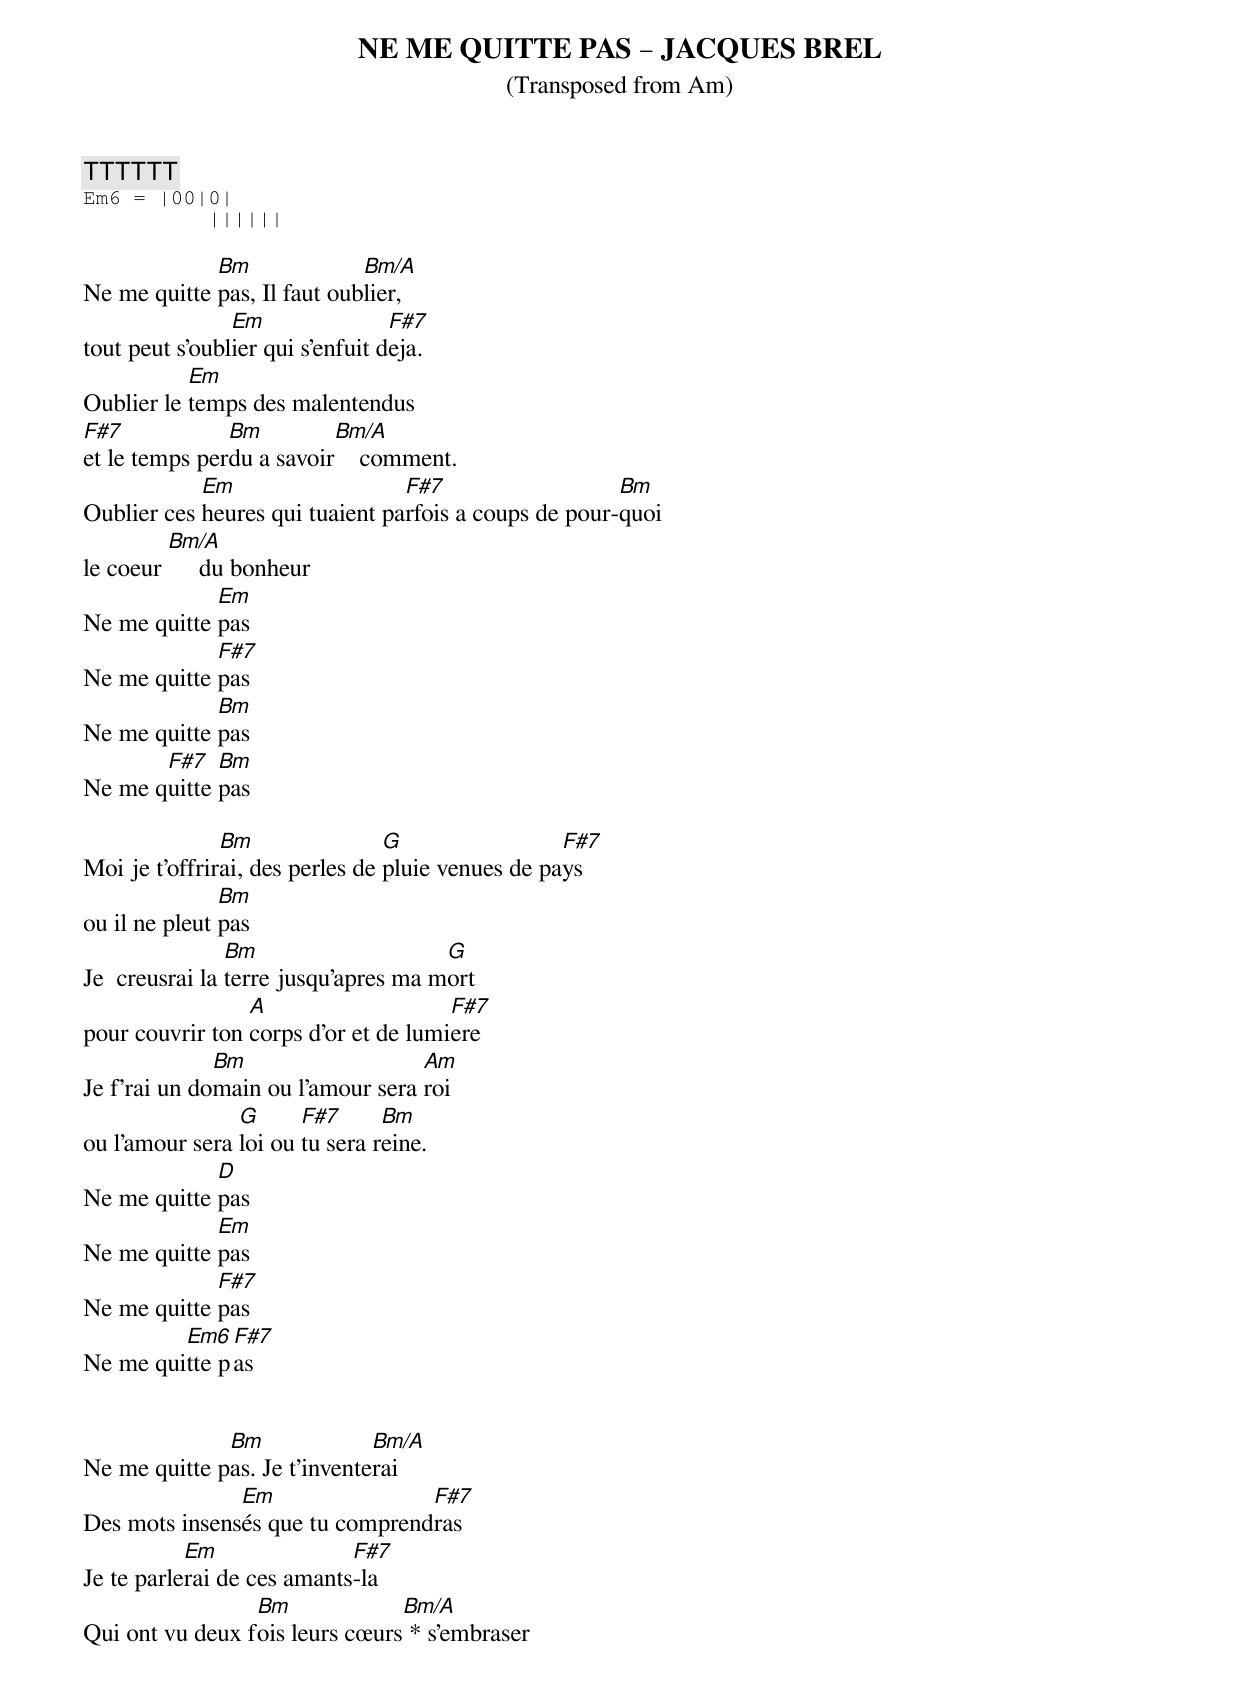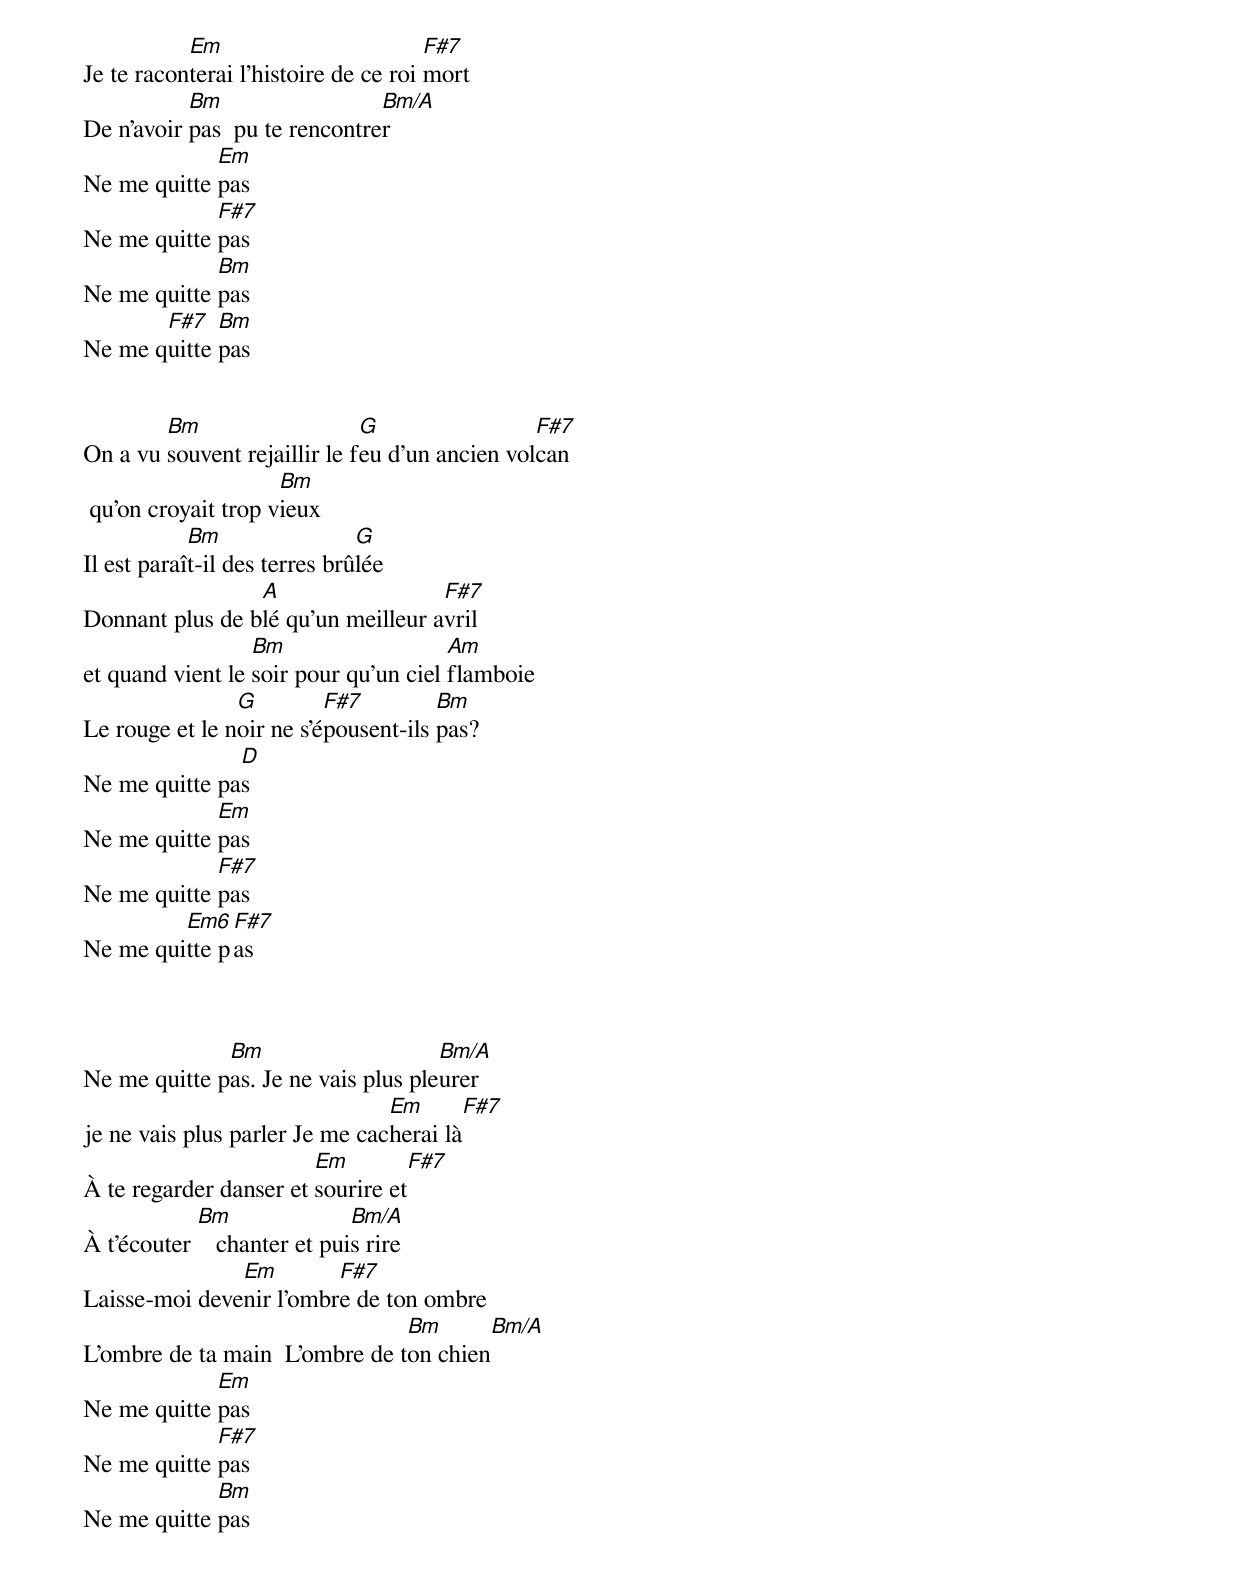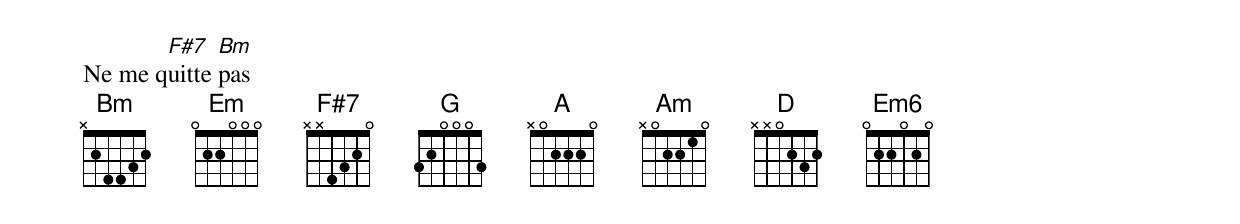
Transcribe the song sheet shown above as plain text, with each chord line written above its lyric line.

NE ME QUITTE PAS – JACQUES BREL
(Transposed from Am)
      TTTTTT
Em6 = |00|0|
	  ||||||

             Bm              Bm/A
Ne me quitte pas, Il faut oublier,
                Em                F#7
tout peut s'oublier qui s'enfuit deja.
           Em
Oublier le temps des malentendus
F#7            Bm         Bm/A
et le temps perdu a savoir    comment.
            Em                   F#7                   Bm
Oublier ces heures qui tuaient parfois a coups de pour-quoi
         Bm/A
le coeur      du bonheur
             Em
Ne me quitte pas
             F#7
Ne me quitte pas
             Bm
Ne me quitte pas
       F#7   Bm
Ne me quitte pas

               Bm                G                 F#7
Moi je t'offrirai, des perles de pluie venues de pays
               Bm
ou il ne pleut pas
                Bm                    G
Je  creusrai la terre jusqu'apres ma mort
                 A                    F#7
pour couvrir ton corps d'or et de lumiere
              Bm                   Am
Je f'rai un domain ou l'amour sera roi
                G      F#7      Bm
ou l'amour sera loi ou tu sera reine.
             D
Ne me quitte pas
             Em
Ne me quitte pas
             F#7
Ne me quitte pas
         Em6  F#7
Ne me quitte pas


              Bm              Bm/A
Ne me quitte pas. Je t'inventerai
               Em                F#7
Des mots insensés que tu comprendras
           Em               F#7
Je te parlerai de ces amants-la
                 Bm             Bm/A
Qui ont vu deux fois leurs cœurs * s'embraser
           Em                         F#7
Je te raconterai l'histoire de ce roi mort
           Bm                  Bm/A
De n'avoir pas  pu te rencontrer
             Em
Ne me quitte pas
             F#7
Ne me quitte pas
             Bm
Ne me quitte pas
       F#7   Bm
Ne me quitte pas


        Bm                    G                 F#7
On a vu souvent rejaillir le feu d'un ancien volcan
                     Bm
 qu'on croyait trop vieux
            Bm                 G
Il est paraît-il des terres brûlée
                 A                  F#7
Donnant plus de blé qu'un meilleur avril
                  Bm                   Am
et quand vient le soir pour qu'un ciel flamboie
                G         F#7         Bm
Le rouge et le noir ne s'épousent-ils pas?
               D
Ne me quitte pas
             Em
Ne me quitte pas
             F#7
Ne me quitte pas
         Em6  F#7
Ne me quitte pas



              Bm                     Bm/A
Ne me quitte pas. Je ne vais plus pleurer
				Em                F#7
je ne vais plus parler Je me cacherai là
			Em  	           F#7
À te regarder danser et sourire et
            Bm               Bm/A
À t'écouter    chanter et puis rire
               Em        F#7
Laisse-moi devenir l'ombre de ton ombre
				Bm					Bm/A
L'ombre de ta main  L'ombre de ton chien
             Em
Ne me quitte pas
             F#7
Ne me quitte pas
             Bm
Ne me quitte pas
       F#7   Bm
Ne me quitte pas
